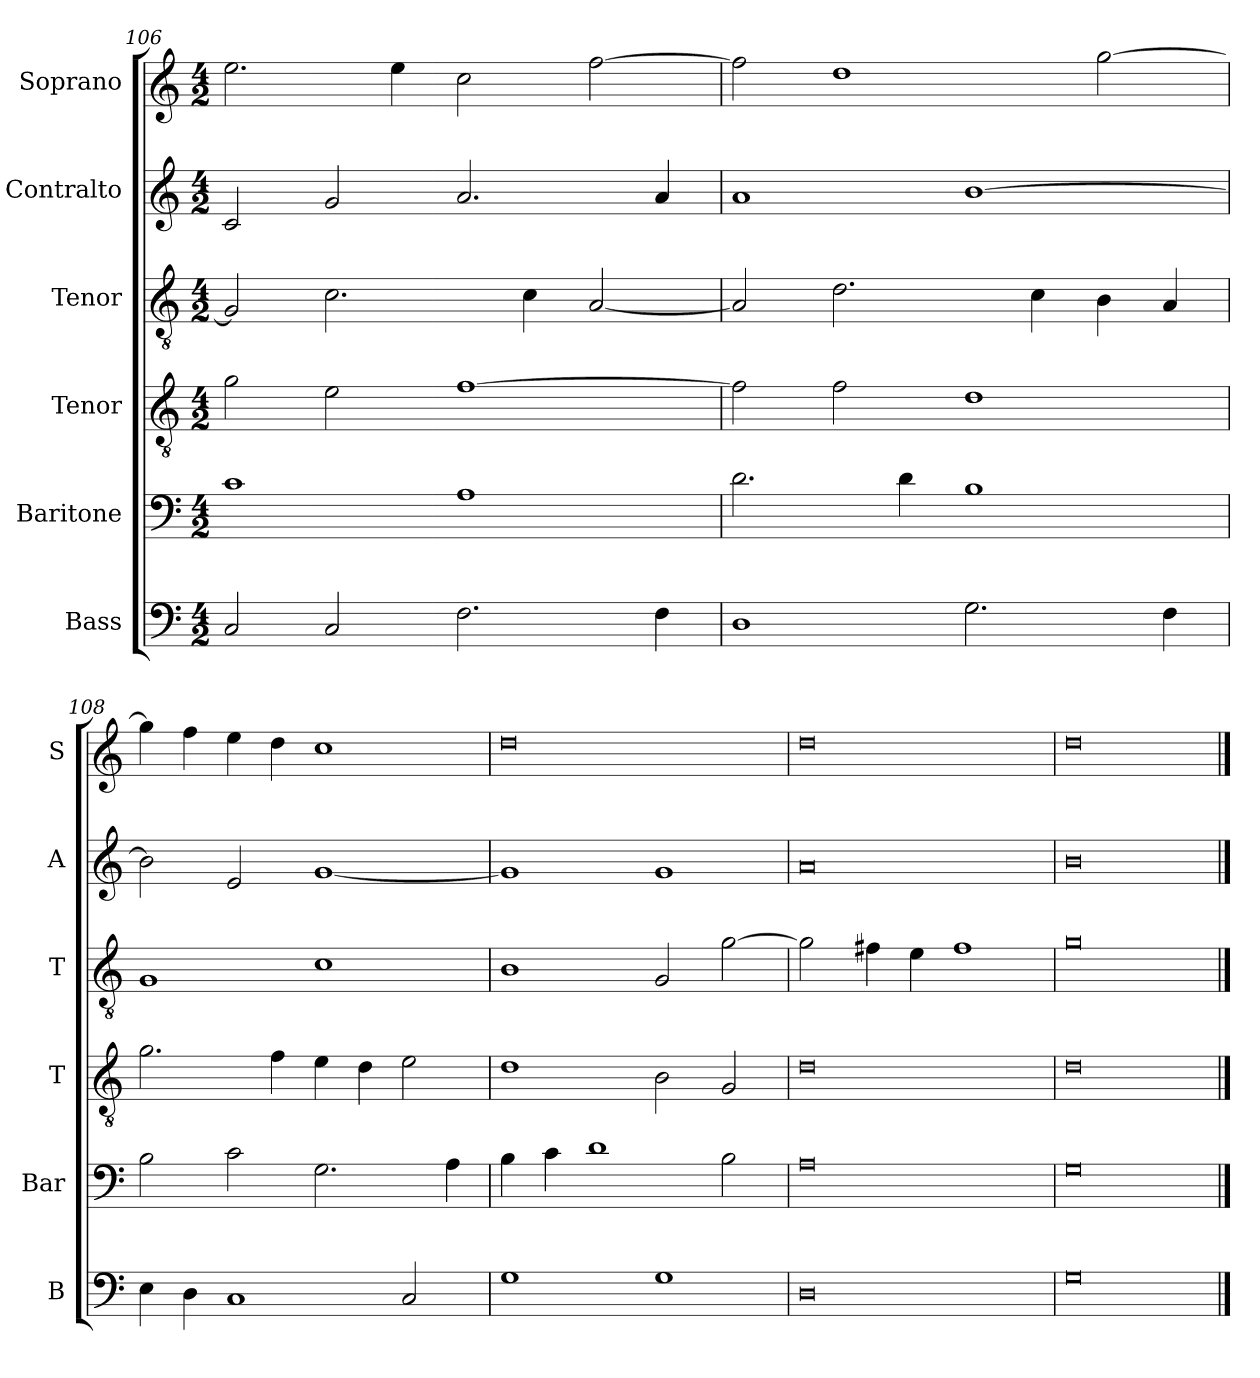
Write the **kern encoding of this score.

**kern	**kern	**kern	**kern	**kern	**kern
*part6	*part5	*part4	*part3	*part2	*part1
*staff6	*staff5	*staff4	*staff3	*staff2	*staff1
*I"Bass	*I"Baritone	*I"Tenor	*I"Tenor	*I"Contralto	*I"Soprano
*I'B	*I'Bar	*I'T	*I'T	*I'A	*I'S
*clefF4	*clefF4	*clefGv2	*clefGv2	*clefG2	*clefG2
*k[]	*k[]	*k[]	*k[]	*k[]	*k[]
*G:mix	*G:mix	*G:mix	*G:mix	*G:mix	*G:mix
*M4/2	*M4/2	*M4/2	*M4/2	*M4/2	*M4/2
=106	=106	=106	=106	=106	=106
2C	1c	2g	2G]	2c	2.ee
2C	.	2e	2.c	2g	.
.	.	.	.	.	4ee
2.F	1A	[1f	.	2.a	2cc
.	.	.	4c	.	.
.	.	.	[2A	.	[2ff
4F	.	.	.	4a	.
=107	=107	=107	=107	=107	=107
1D	2.d	2f]	2A]	1a	2ff]
.	.	2f	2.d	.	1dd
.	4d	.	.	.	.
2.G	1B	1d	.	[1b	.
.	.	.	4c	.	.
.	.	.	4B	.	[2gg
4F	.	.	4A	.	.
=108	=108	=108	=108	=108	=108
4E	2B	2.g	1G	2b]	4gg]
4D	.	.	.	.	4ff
1C	2c	.	.	2e	4ee
.	.	4f	.	.	4dd
.	2.G	4e	1c	[1g	1cc
.	.	4d	.	.	.
2C	.	2e	.	.	.
.	4A	.	.	.	.
=109	=109	=109	=109	=109	=109
1G	4B	1d	1B	1g]	0dd
.	4c	.	.	.	.
.	1d	.	.	.	.
1G	.	2B	2G	1g	.
.	2B	2G	[2g	.	.
=110	=110	=110	=110	=110	=110
0D	0A	0d	2g]	0a	0dd
.	.	.	4f#X	.	.
.	.	.	4e	.	.
.	.	.	1f#	.	.
=111	=111	=111	=111	=111	=111
0G	0G	0d	0g	0b	0dd
==	==	==	==	==	==
*-	*-	*-	*-	*-	*-
